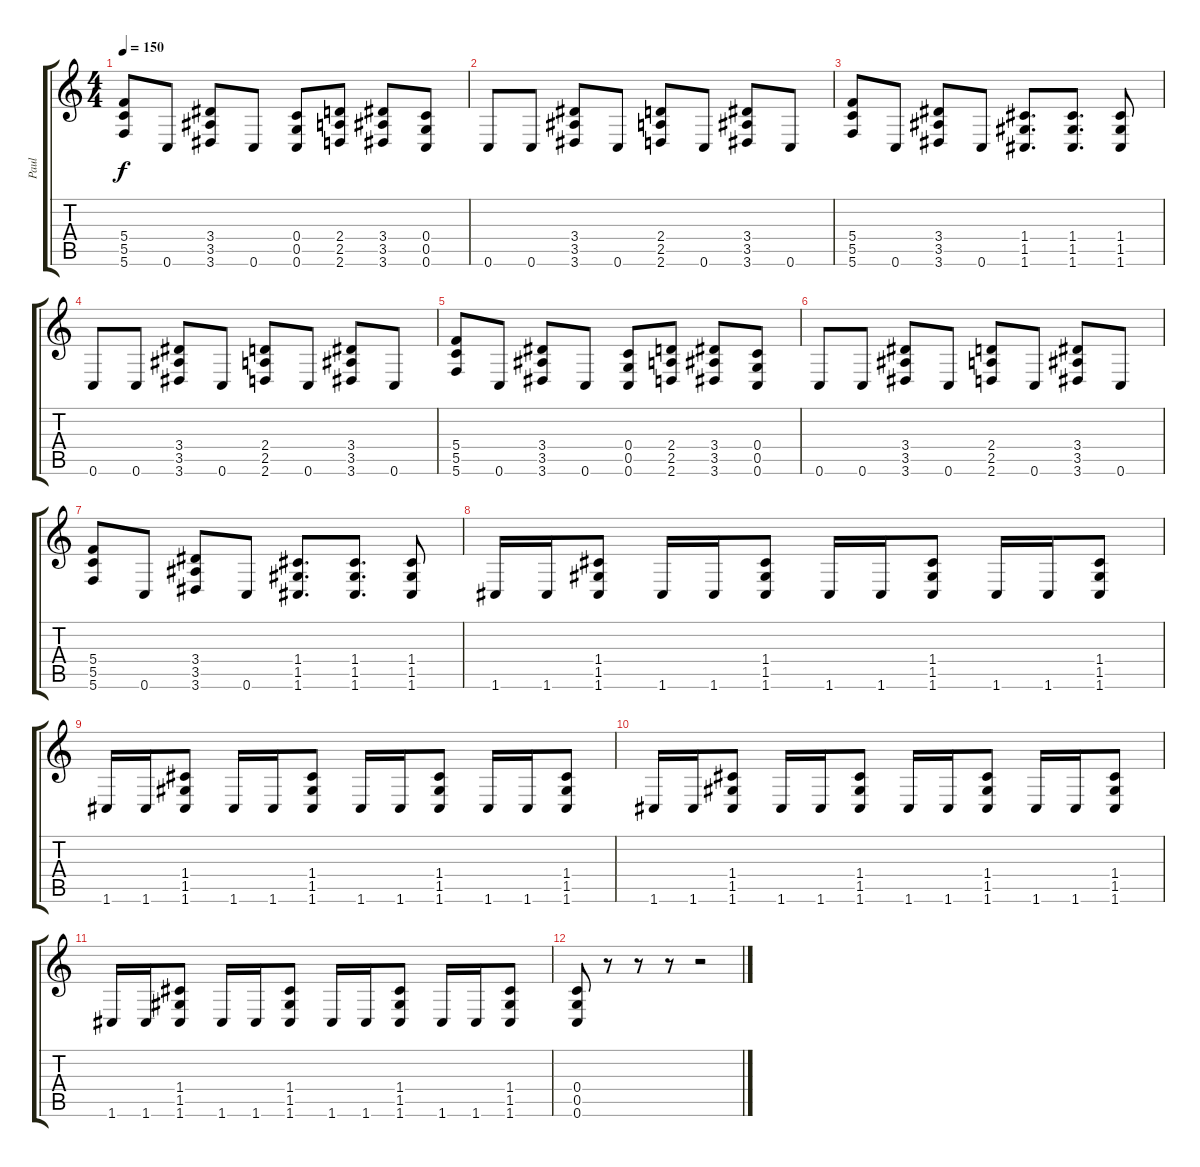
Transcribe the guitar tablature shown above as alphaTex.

\track ("Paul" "Paul") {instrument overdrivenguitar}
\staff {score tabs}
\tuning (D4 A3 F3 C3 G2 C2) {hide}
\ts (4 4)
\tempo 150
\clef g2
\ks c
(5.4 5.5 5.6).8{dy f} 0.6.8 (3.4 3.5 3.6).8 0.6.8 (0.4 0.5 0.6).8 (2.4 2.5 2.6).8 (3.4 3.5 3.6).8 (0.4 0.5 0.6).8 |
0.6.8 0.6.8 (3.4 3.5 3.6).8 0.6.8 (2.4 2.5 2.6).8 0.6.8 (3.4 3.5 3.6).8 0.6.8 |
(5.4 5.5 5.6).8 0.6.8 (3.4 3.5 3.6).8 0.6.8 (1.4 1.5 1.6).8{d} (1.4 1.5 1.6).8{d} (1.4 1.5 1.6).8 |
0.6.8 0.6.8 (3.4 3.5 3.6).8 0.6.8 (2.4 2.5 2.6).8 0.6.8 (3.4 3.5 3.6).8 0.6.8 |
(5.4 5.5 5.6).8 0.6.8 (3.4 3.5 3.6).8 0.6.8 (0.4 0.5 0.6).8 (2.4 2.5 2.6).8 (3.4 3.5 3.6).8 (0.4 0.5 0.6).8 |
0.6.8 0.6.8 (3.4 3.5 3.6).8 0.6.8 (2.4 2.5 2.6).8 0.6.8 (3.4 3.5 3.6).8 0.6.8 |
(5.4 5.5 5.6).8 0.6.8 (3.4 3.5 3.6).8 0.6.8 (1.4 1.5 1.6).8{d} (1.4 1.5 1.6).8{d} (1.4 1.5 1.6).8 |
1.6.16 1.6.16 (1.4 1.5 1.6).8 1.6.16 1.6.16 (1.4 1.5 1.6).8 1.6.16 1.6.16 (1.4 1.5 1.6).8 1.6.16 1.6.16 (1.4 1.5 1.6).8 |
1.6.16 1.6.16 (1.4 1.5 1.6).8 1.6.16 1.6.16 (1.4 1.5 1.6).8 1.6.16 1.6.16 (1.4 1.5 1.6).8 1.6.16 1.6.16 (1.4 1.5 1.6).8 |
1.6.16 1.6.16 (1.4 1.5 1.6).8 1.6.16 1.6.16 (1.4 1.5 1.6).8 1.6.16 1.6.16 (1.4 1.5 1.6).8 1.6.16 1.6.16 (1.4 1.5 1.6).8 |
1.6.16 1.6.16 (1.4 1.5 1.6).8 1.6.16 1.6.16 (1.4 1.5 1.6).8 1.6.16 1.6.16 (1.4 1.5 1.6).8 1.6.16 1.6.16 (1.4 1.5 1.6).8 |
(0.4 0.5 0.6).8 r.8 r.8 r.8 r.2
